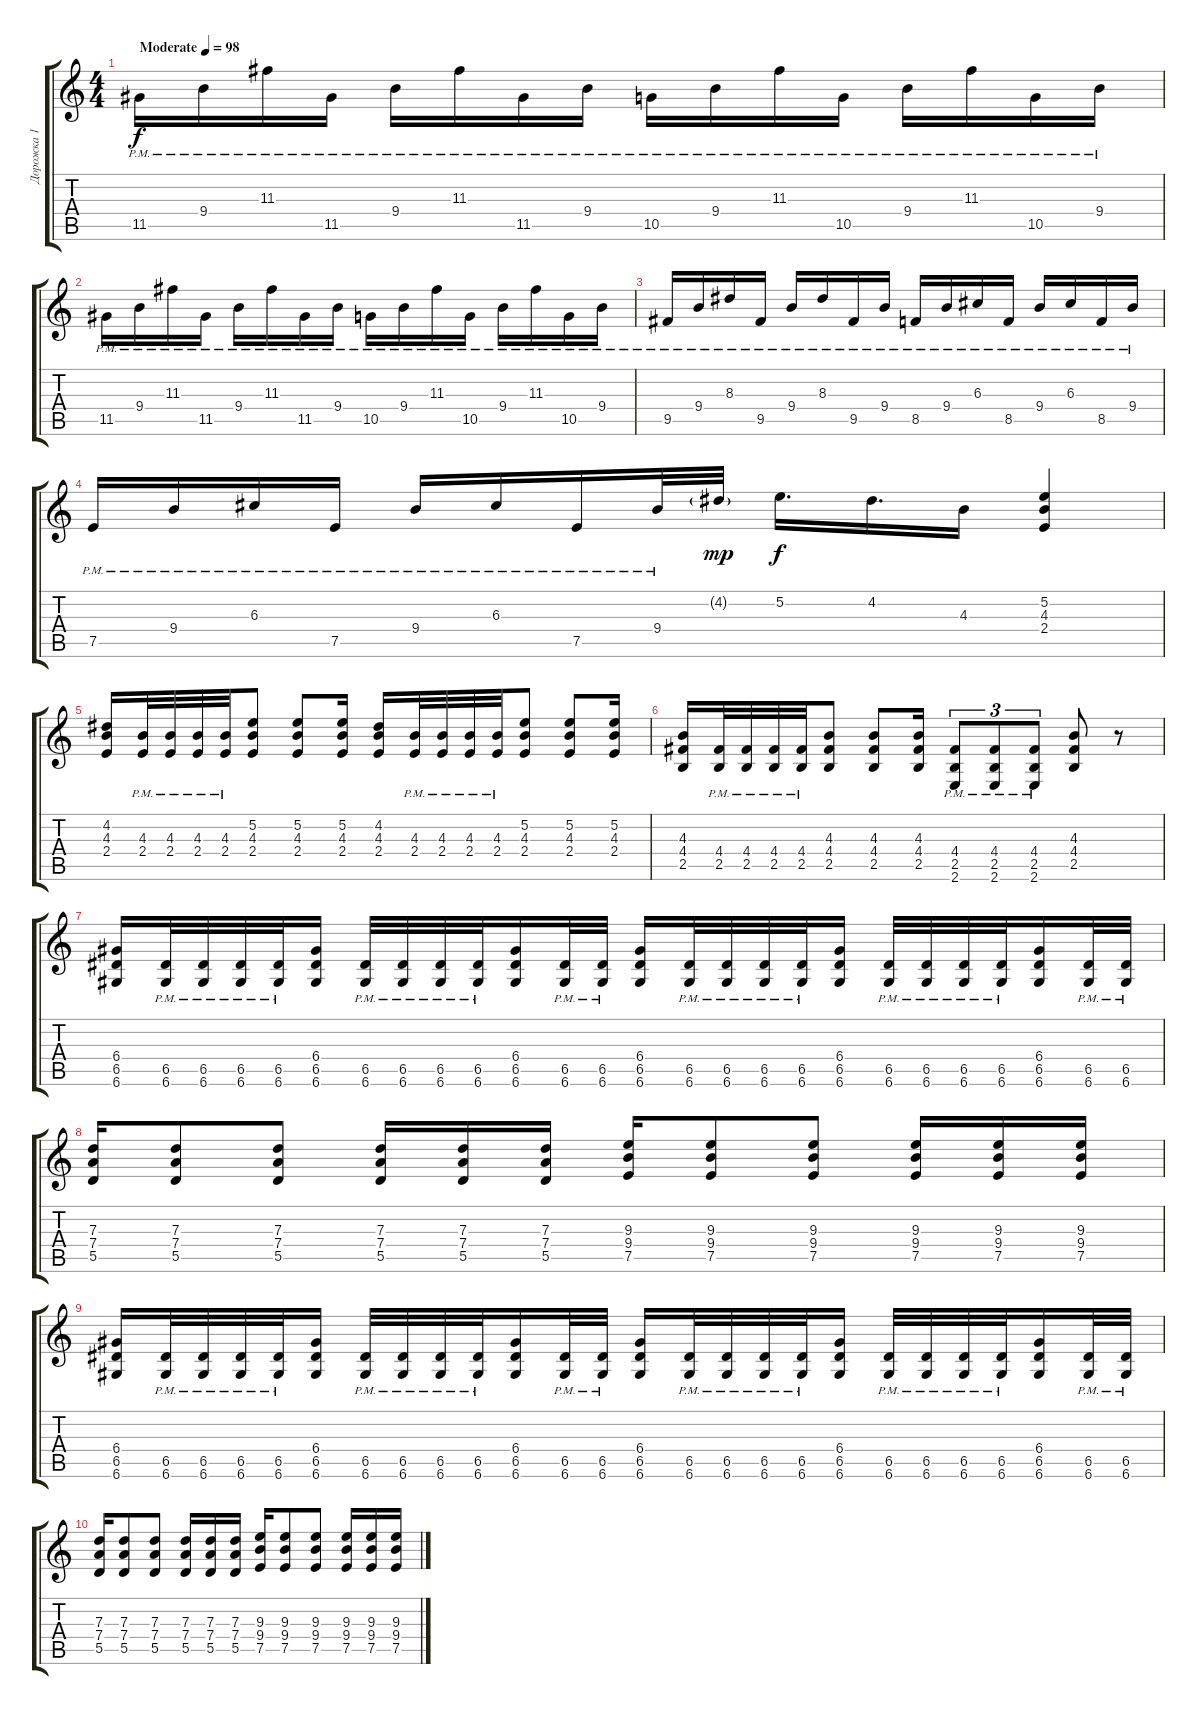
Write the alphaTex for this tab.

\track ("Дорожка 1" "Дорожка 1") {instrument distortionguitar}
\staff {score tabs}
\tuning (E4 B3 G3 D3 A2 D2) {hide}
\ts (4 4)
\tempo (98 "Moderate")
\clef g2
\ks c
11.5{pm}.16{dy f instrument distortionguitar} 9.4{pm}.16 11.3{pm}.16 11.5{pm}.16 9.4{pm}.16 11.3{pm}.16 11.5{pm}.16 9.4{pm}.16 10.5{pm}.16 9.4{pm}.16 11.3{pm}.16 10.5{pm}.16 9.4{pm}.16 11.3{pm}.16 10.5{pm}.16 9.4{pm}.16 |
11.5{pm}.16 9.4{pm}.16 11.3{pm}.16 11.5{pm}.16 9.4{pm}.16 11.3{pm}.16 11.5{pm}.16 9.4{pm}.16 10.5{pm}.16 9.4{pm}.16 11.3{pm}.16 10.5{pm}.16 9.4{pm}.16 11.3{pm}.16 10.5{pm}.16 9.4{pm}.16 |
9.5{pm}.16 9.4{pm}.16 8.3{pm}.16 9.5{pm}.16 9.4{pm}.16 8.3{pm}.16 9.5{pm}.16 9.4{pm}.16 8.5{pm}.16 9.4{pm}.16 6.3{pm}.16 8.5{pm}.16 9.4{pm}.16 6.3{pm}.16 8.5{pm}.16 9.4{pm}.16 |
7.5{pm}.16 9.4{pm}.16 6.3{pm}.16 7.5{pm}.16 9.4{pm}.16 6.3{pm}.16 7.5{pm}.16 9.4{pm}.32 4.2{g}.32{dy mp} 5.2.16{d dy f} 4.2.16{d} 4.3.16 (5.2 4.3 2.4).4 |
(4.2 4.3 2.4).16 (4.3{pm} 2.4{pm}).32 (4.3{pm} 2.4{pm}).32 (4.3{pm} 2.4{pm}).32 (4.3{pm} 2.4{pm}).32 (5.2 4.3 2.4).8 (5.2 4.3 2.4).8 (5.2 4.3 2.4).16 (4.2 4.3 2.4).16 (4.3{pm} 2.4{pm}).32 (4.3{pm} 2.4{pm}).32 (4.3{pm} 2.4{pm}).32 (4.3{pm} 2.4{pm}).32 (5.2 4.3 2.4).8 (5.2 4.3 2.4).8 (5.2 4.3 2.4).16 |
(4.3 4.4 2.5).16 (4.4{pm} 2.5{pm}).32 (4.4{pm} 2.5{pm}).32 (4.4{pm} 2.5{pm}).32 (4.4{pm} 2.5{pm}).32 (4.3 4.4 2.5).8 (4.3 4.4 2.5).8 (4.3 4.4 2.5).16 (4.4{pm} 2.5{pm} 2.6{pm}).8{tu (3 2)} (4.4{pm} 2.5{pm} 2.6{pm}).8{tu (3 2)} (4.4{pm} 2.5{pm} 2.6{pm}).8{tu (3 2)} (4.3 4.4 2.5).8 r.8 |
(6.4 6.5 6.6).16 (6.5{pm} 6.6{pm}).32 (6.5{pm} 6.6{pm}).32 (6.5{pm} 6.6{pm}).32 (6.5{pm} 6.6{pm}).32 (6.4 6.5 6.6).16 (6.5{pm} 6.6{pm}).32 (6.5{pm} 6.6{pm}).32 (6.5{pm} 6.6{pm}).32 (6.5{pm} 6.6{pm}).32 (6.4 6.5 6.6).16 (6.5{pm} 6.6{pm}).32 (6.5{pm} 6.6{pm}).32 (6.4 6.5 6.6).16 (6.5{pm} 6.6{pm}).32 (6.5{pm} 6.6{pm}).32 (6.5{pm} 6.6{pm}).32 (6.5{pm} 6.6{pm}).32 (6.4 6.5 6.6).16 (6.5{pm} 6.6{pm}).32 (6.5{pm} 6.6{pm}).32 (6.5{pm} 6.6{pm}).32 (6.5{pm} 6.6{pm}).32 (6.4 6.5 6.6).16 (6.5{pm} 6.6{pm}).32 (6.5{pm} 6.6{pm}).32 |
(7.3 7.4 5.5).16 (7.3 7.4 5.5).8 (7.3 7.4 5.5).8 (7.3 7.4 5.5).16 (7.3 7.4 5.5).16 (7.3 7.4 5.5).16 (9.3 9.4 7.5).16 (9.3 9.4 7.5).8 (9.3 9.4 7.5).8 (9.3 9.4 7.5).16 (9.3 9.4 7.5).16 (9.3 9.4 7.5).16 |
(6.4 6.5 6.6).16 (6.5{pm} 6.6{pm}).32 (6.5{pm} 6.6{pm}).32 (6.5{pm} 6.6{pm}).32 (6.5{pm} 6.6{pm}).32 (6.4 6.5 6.6).16 (6.5{pm} 6.6{pm}).32 (6.5{pm} 6.6{pm}).32 (6.5{pm} 6.6{pm}).32 (6.5{pm} 6.6{pm}).32 (6.4 6.5 6.6).16 (6.5{pm} 6.6{pm}).32 (6.5{pm} 6.6{pm}).32 (6.4 6.5 6.6).16 (6.5{pm} 6.6{pm}).32 (6.5{pm} 6.6{pm}).32 (6.5{pm} 6.6{pm}).32 (6.5{pm} 6.6{pm}).32 (6.4 6.5 6.6).16 (6.5{pm} 6.6{pm}).32 (6.5{pm} 6.6{pm}).32 (6.5{pm} 6.6{pm}).32 (6.5{pm} 6.6{pm}).32 (6.4 6.5 6.6).16 (6.5{pm} 6.6{pm}).32 (6.5{pm} 6.6{pm}).32 |
(7.3 7.4 5.5).16 (7.3 7.4 5.5).8 (7.3 7.4 5.5).8 (7.3 7.4 5.5).16 (7.3 7.4 5.5).16 (7.3 7.4 5.5).16 (9.3 9.4 7.5).16 (9.3 9.4 7.5).8 (9.3 9.4 7.5).8 (9.3 9.4 7.5).16 (9.3 9.4 7.5).16 (9.3 9.4 7.5).16
